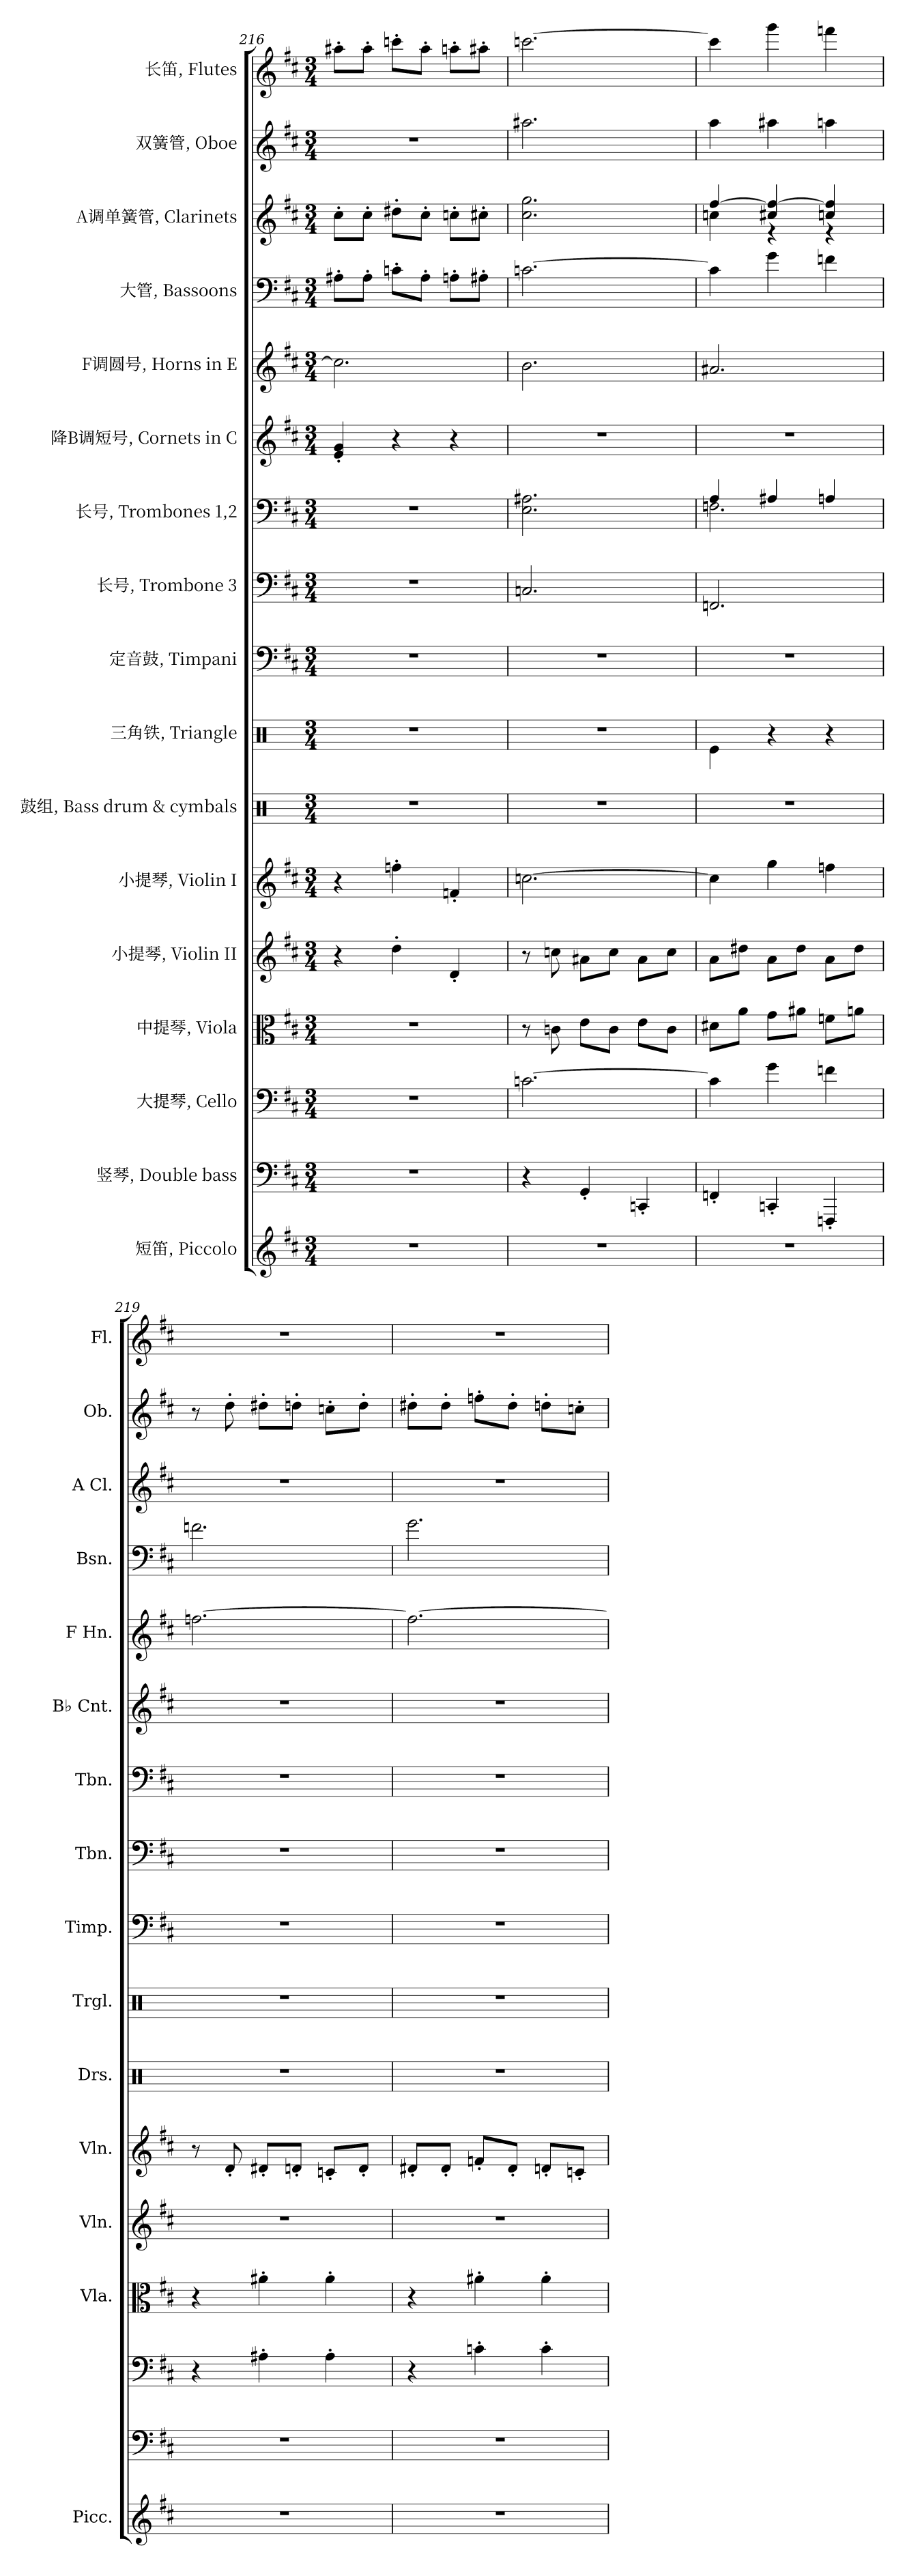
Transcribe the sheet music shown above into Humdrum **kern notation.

**kern	**kern	**kern	**kern	**kern	**kern	**kern	**kern	**kern	**kern	**kern	**kern	**kern	**kern	**kern	**kern	**kern
*part17	*part16	*part15	*part14	*part13	*part12	*part11	*part10	*part9	*part8	*part7	*part6	*part5	*part4	*part3	*part2	*part1
*staff17	*staff16	*staff15	*staff14	*staff13	*staff12	*staff11	*staff10	*staff9	*staff8	*staff7	*staff6	*staff5	*staff4	*staff3	*staff2	*staff1
*I"短笛, Piccolo	*I"竖琴, Double bass	*I"大提琴, Cello	*I"中提琴, Viola	*I"小提琴, Violin II	*I"小提琴, Violin I	*I"鼓组, Bass drum &amp; cymbals	*I"三角铁, Triangle	*I"定音鼓, Timpani	*I"长号, Trombone 3	*I"长号, Trombones 1,2	*I"降B调短号, Cornets in C	*I"F调圆号, Horns in E	*I"大管, Bassoons	*I"A调单簧管, Clarinets	*I"双簧管, Oboe	*I"长笛, Flutes
*I'Picc.	*	*	*I'Vla.	*I'Vln.	*I'Vln.	*I'Drs.	*I'Trgl.	*I'Timp.	*I'Tbn.	*I'Tbn.	*I'B♭ Cnt.	*I'F Hn.	*I'Bsn.	*I'A Cl.	*I'Ob.	*I'Fl.
*clefG2	*clefF4	*clefF4	*clefC3	*clefG2	*clefG2	*clefX	*clefX	*clefF4	*clefF4	*clefF4	*clefG2	*clefG2	*clefF4	*clefG2	*clefG2	*clefG2
*ITrd-7c-12	*	*	*	*	*	*	*	*	*	*	*ITrd1c2	*ITrd4c7	*	*ITrd2c3	*	*
*k[f#c#]	*k[f#c#]	*k[f#c#]	*k[f#c#]	*k[f#c#]	*k[f#c#]	*k[]	*k[]	*k[f#c#]	*k[f#c#]	*k[f#c#]	*k[]	*k[f#]	*k[f#c#]	*k[f#c#g#d#a#]	*k[f#c#]	*k[f#c#]
*M3/4	*M3/4	*M3/4	*M3/4	*M3/4	*M3/4	*M3/4	*M3/4	*M3/4	*M3/4	*M3/4	*M3/4	*M3/4	*M3/4	*M3/4	*M3/4	*M3/4
=216	=216	=216	=216	=216	=216	=216	=216	=216	=216	=216	=216	=216	=216	=216	=216	=216
2.r	2.r	2.r	2.r	4r	4r	2.r	2.r	2.r	2.r	2.r	4d/' 4f/'	2.f\]	8A#X'\L	8a#'\L	2.r	8aa#X'\L
.	.	.	.	.	.	.	.	.	.	.	.	.	8A#'\J	8a#'\J	.	8aa#'\J
.	.	.	.	4dd'\	4ffn'\	.	.	.	.	.	4r	.	8cn'\L	8b#X'\L	.	8cccn'\L
.	.	.	.	.	.	.	.	.	.	.	.	.	8A#'\J	8a#'\J	.	8aa#'\J
.	.	.	.	4d'/	4fn'/	.	.	.	.	.	4r	.	8An'\L	8an'\L	.	8aan'\L
.	.	.	.	.	.	.	.	.	.	.	.	.	8A#X'\J	8a#X'\J	.	8aa#X'\J
=217	=217	=217	=217	=217	=217	=217	=217	=217	=217	=217	=217	=217	=217	=217	=217	=217
2.r	4r	[2.cn\	8r	8r	[2.ccn\	2.r	2.r	2.r	2.Cn/	2.E\ 2.A#X\	2.r	2.e\	[2.cn\	2.a#\ 2.ee\	2.aa#X\	[2.cccn\
.	.	.	8cn\	8ccn\	.	.	.	.	.	.	.	.	.	.	.	.
.	4GG'/	.	8e\L	8a#X\L	.	.	.	.	.	.	.	.	.	.	.	.
.	.	.	8c\J	8cc\J	.	.	.	.	.	.	.	.	.	.	.	.
.	4CCn'/	.	8e\L	8a#\L	.	.	.	.	.	.	.	.	.	.	.	.
.	.	.	8c\J	8cc\J	.	.	.	.	.	.	.	.	.	.	.	.
!!LO:PB:g=z
=218	=218	=218	=218	=218	=218	=218	=218	=218	=218	=218	=218	=218	=218	=218	=218	=218
*	*	*	*	*	*	*	*	*	*	*^	*	*	*	*^	*	*
2.r	4FFn'/	4c\]	8d#X\L	8a\L	4cc\]	2.r	4Re\	2.r	2.FFn/	4A/	2.Fn\	2.r	2.d#X/	4c\]	[4dd#/	4an\	4aa\	4ccc\]
.	.	.	8a\J	8dd#X\J	.	.	.	.	.	.	.	.	.	.	.	.	.	.
.	4CCn'/	4g\	8g\L	8a\L	4gg\	.	4r	.	.	4A#X/	.	.	.	4g\	4a#X/ 4dd#/_	4r	4aa#X\	4ggg\
.	.	.	8a#X\J	8dd#\J	.	.	.	.	.	.	.	.	.	.	.	.	.	.
.	4FFFn'/	4fn\	8fn\L	8a\L	4ffn\	.	4r	.	.	4An/	.	.	.	4fn\	4an/ 4dd#/]	4r	4aan\	4fffn\
.	.	.	8an\J	8dd#\J	.	.	.	.	.	.	.	.	.	.	.	.	.	.
*	*	*	*	*	*	*	*	*	*	*v	*v	*	*	*	*v	*v	*	*
=219	=219	=219	=219	=219	=219	=219	=219	=219	=219	=219	=219	=219	=219	=219	=219	=219
2.r	2.r	4r	4r	2.r	8r	2.r	2.r	2.r	2.r	2.r	2.r	[2.b-X\	2.fn\	2.r	8r	2.r
.	.	.	.	.	8d'/	.	.	.	.	.	.	.	.	.	8dd'\	.
.	.	4A#X'\	4a#X'\	.	8d#X'/L	.	.	.	.	.	.	.	.	.	8dd#X'\L	.
.	.	.	.	.	8dn'/J	.	.	.	.	.	.	.	.	.	8ddn'\J	.
.	.	4A#'\	4a#'\	.	8cn'/L	.	.	.	.	.	.	.	.	.	8ccn'\L	.
.	.	.	.	.	8d'/J	.	.	.	.	.	.	.	.	.	8dd'\J	.
=220	=220	=220	=220	=220	=220	=220	=220	=220	=220	=220	=220	=220	=220	=220	=220	=220
2.r	2.r	4r	4r	2.r	8d#X'/L	2.r	2.r	2.r	2.r	2.r	2.r	2.b-\_	2.g\	2.r	8dd#X'\L	2.r
.	.	.	.	.	8d#'/J	.	.	.	.	.	.	.	.	.	8dd#'\J	.
.	.	4cn'\	4a#X'\	.	8fn'/L	.	.	.	.	.	.	.	.	.	8ffn'\L	.
.	.	.	.	.	8d#'/J	.	.	.	.	.	.	.	.	.	8dd#'\J	.
.	.	4c'\	4a#'\	.	8dn'/L	.	.	.	.	.	.	.	.	.	8ddn'\L	.
.	.	.	.	.	8cn'/J	.	.	.	.	.	.	.	.	.	8ccn'\J	.
=	=	=	=	=	=	=	=	=	=	=	=	=	=	=	=	=
*-	*-	*-	*-	*-	*-	*-	*-	*-	*-	*-	*-	*-	*-	*-	*-	*-
